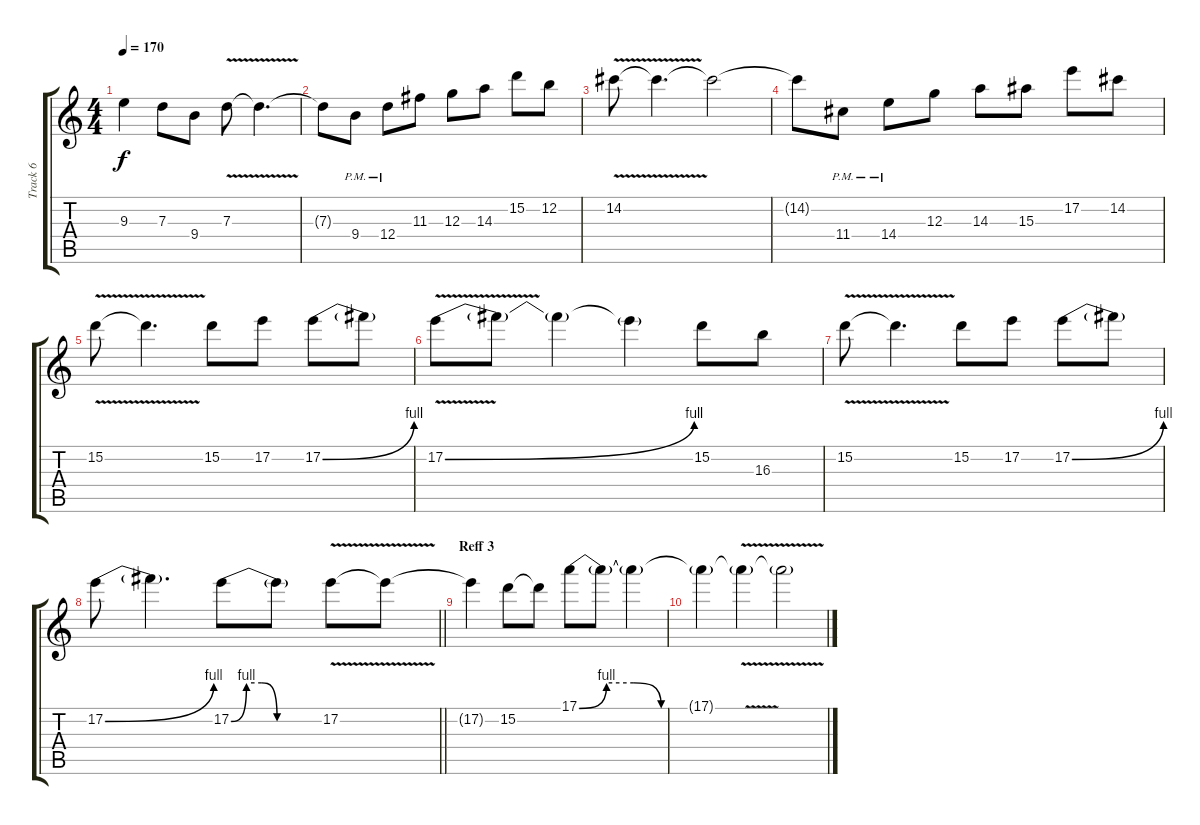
\track ("Track 6" "Track 6") {instrument distortionguitar}
\staff {score tabs}
\tuning (E4 B3 G3 D3 A2 E2) {hide}
\ts (4 4)
\tempo 170
\clef g2
\ks c
9.3{t}.4{dy f} 7.3.8 9.4.8 7.3{v}.8 7.3{t}.4{d} |
7.3{t}.8 9.4{pm}.8 12.4{pm}.8 11.3.8 12.3.8 14.3.8 15.2.8 12.2.8 |
14.2{v}.8 14.2{t}.4{d} 14.2{t}.2 |
14.2{t}.8 11.4{pm}.8 14.4{pm}.8 12.3.8 14.3.8 15.3.8 17.2.8 14.2.8 |
15.2{v}.8 15.2{t}.4{d} 15.2.8 17.2.8 17.2{be (bend 0 0 60 4)}.8 17.2{t}.8 |
17.2{be (bend 0 0 60 4) v}.8 17.2{t}.8 17.2{t}.4 17.2{t}.4 15.2.8 16.3.8 |
15.2{v}.8 15.2{t}.4{d} 15.2.8 17.2.8 17.2{be (bend 0 0 60 4)}.8 17.2{t}.8 |
\barLineRight lightlight
17.2{be (bend 0 0 60 4)}.8 17.2{t}.4{d} 17.2{be (custom 0 0 10 4 20 4 30 0 60 0)}.8 17.2{t}.8 17.2{v}.8 17.2{t}.8 |
\section ("" "Reff 3")
17.2{t}.4 15.2.8 15.2{t}.8 17.1{be (custom 0 0 10 4 20 4 30 0 60 0)}.8 17.1{t}.8 17.1{t}.4 |
17.1{t}.4 17.1{v t}.4 17.1{t}.2
